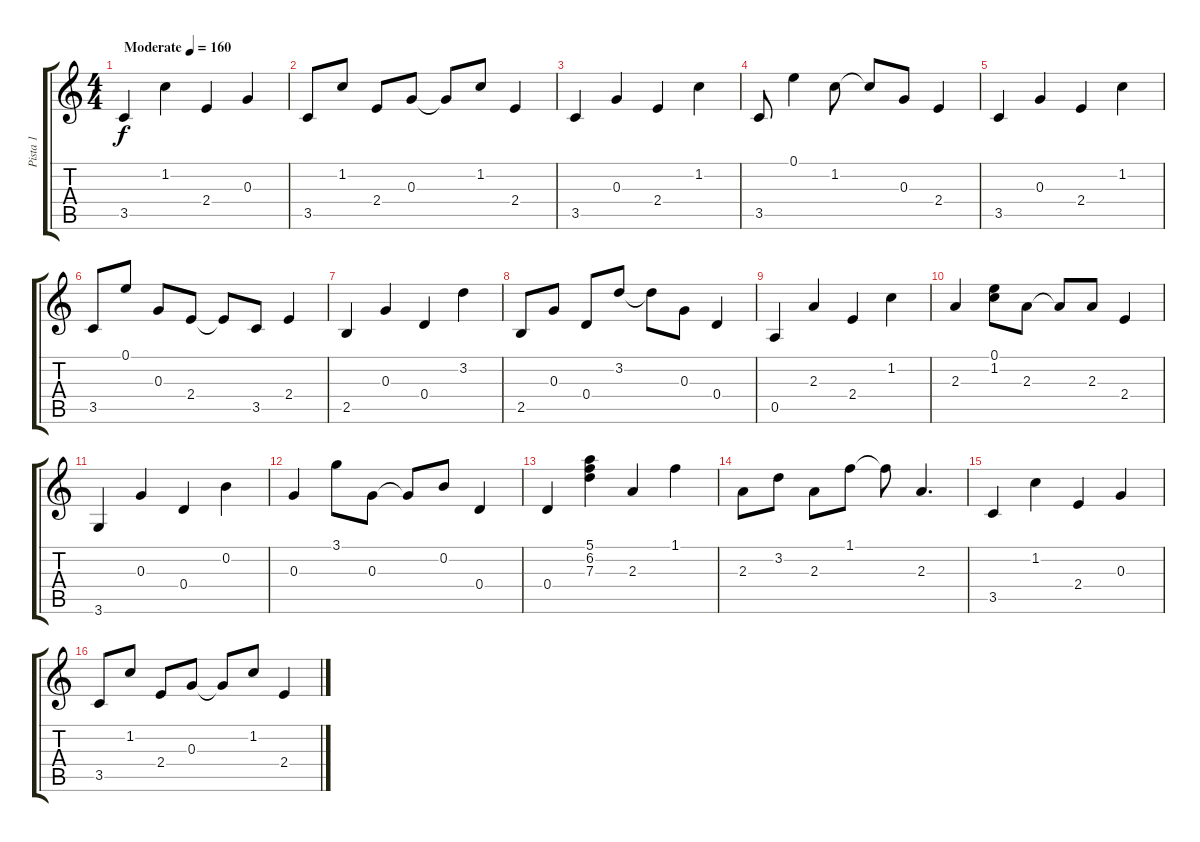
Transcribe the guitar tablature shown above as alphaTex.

\track ("Pista 1" "Pista 1") {instrument acousticguitarnylon}
\staff {score tabs}
\tuning (E4 B3 G3 D3 A2 E2) {hide}
\ts (4 4)
\tempo (160 "Moderate")
\clef g2
\ks c
3.5.4{dy f instrument acousticguitarnylon} 1.2.4 2.4.4 0.3.4 |
3.5.8 1.2.8 2.4.8 0.3.8 0.3{t}.8 1.2.8 2.4.4 |
3.5.4 0.3.4 2.4.4 1.2.4 |
3.5.8 0.1.4 1.2.8 1.2{t}.8 0.3.8 2.4.4 |
3.5.4 0.3.4 2.4.4 1.2.4 |
3.5.8 0.1.8 0.3.8 2.4.8 2.4{t}.8 3.5.8 2.4.4 |
2.5.4 0.3.4 0.4.4 3.2.4 |
2.5.8 0.3.8 0.4.8 3.2.8 3.2{t}.8 0.3.8 0.4.4 |
0.5.4 2.3.4 2.4.4 1.2.4 |
2.3.4 (0.1 1.2).8 2.3.8 2.3{t}.8 2.3.8 2.4.4 |
3.6.4 0.3.4 0.4.4 0.2.4 |
0.3.4 3.1.8 0.3.8 0.3{t}.8 0.2.8 0.4.4 |
0.4.4 (5.1 6.2 7.3).4 2.3.4 1.1.4 |
2.3.8 3.2.8 2.3.8 1.1.8 1.1{t}.8 2.3.4{d} |
3.5.4 1.2.4 2.4.4 0.3.4 |
3.5.8 1.2.8 2.4.8 0.3.8 0.3{t}.8 1.2.8 2.4.4
